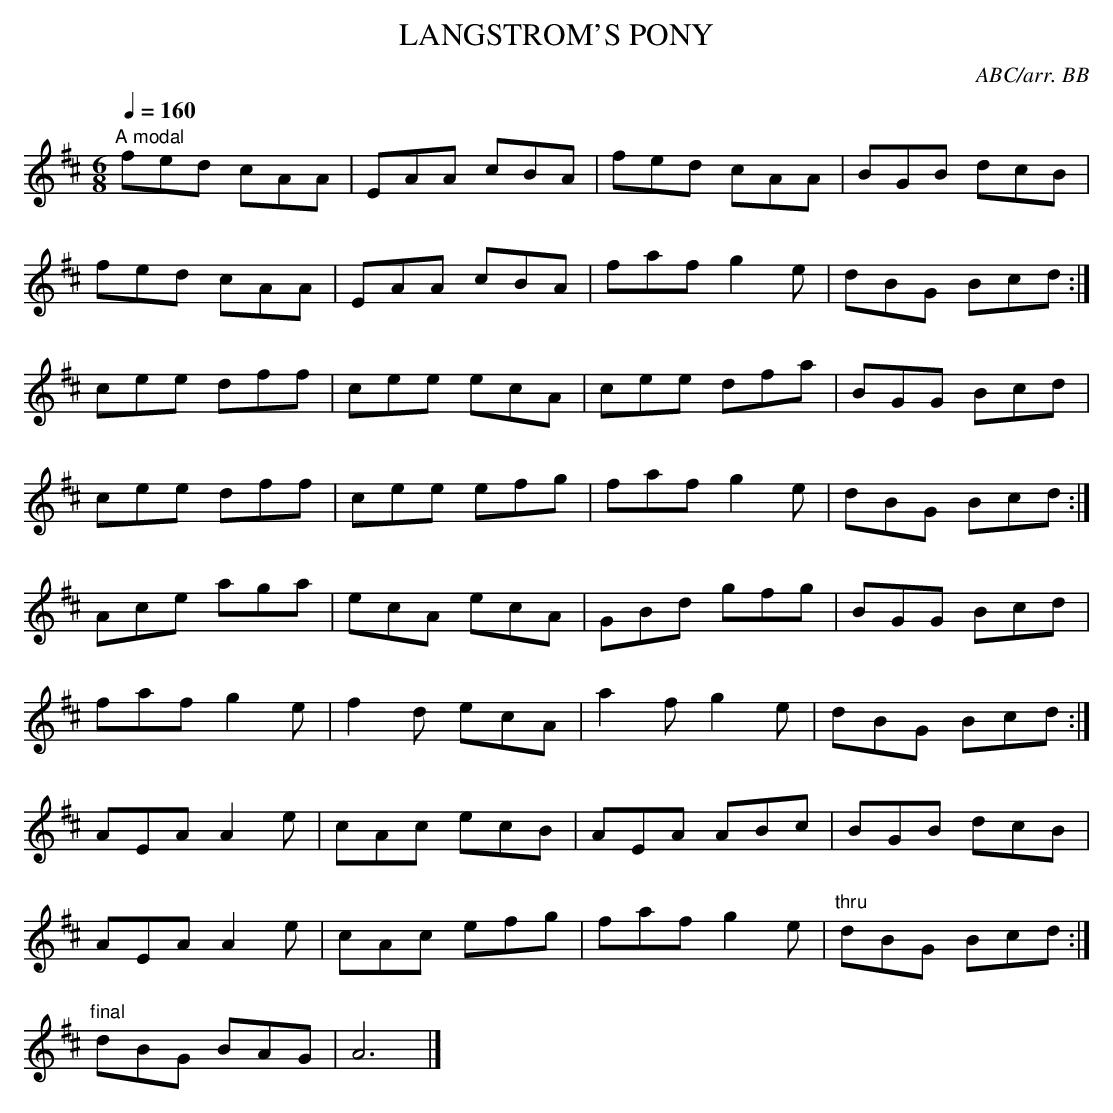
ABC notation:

X:1
T:LANGSTROM'S PONY
C:ABC/arr. BB
M:6/8
L:1/8
Q:1/4=160
K:D
"A modal"
fed cAA|EAA cBA|fed cAA|BGB dcB|
fed cAA|EAA cBA|faf g2e|dBG Bcd :|
cee dff|cee ecA|cee dfa|BGG Bcd|
cee dff|cee efg|faf g2e|dBG Bcd :|
Ace aga|ecA ecA|GBd gfg|BGG Bcd|
faf g2e|f2d ecA|a2f g2e|dBG Bcd :|
AEA A2e|cAc ecB|AEA ABc|BGB dcB|
AEA A2e|cAc efg|faf g2e|"thru"dBG Bcd :|
"final"dBG BAG|A6|]
